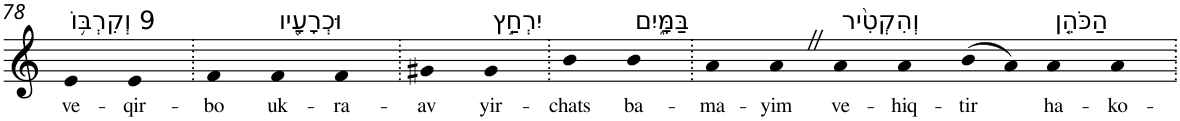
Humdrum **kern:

**kern	**text
*part1	*part1
*staff1	*staff1
*I"Piano	*
*I'Pno	*
!!LO:PB:g=z
*clefG2	*
*k[]	*
=78	=78
!LO:TX:a:t=9 וְקִרְבּ֥וֹ	!
!	!LO:LY:b
4e	ve-
!	!LO:LY:b
4e	-qir-
=79.	=79.
!	!LO:LY:b
4f	-bo
!LO:TX:a:t=וּכְרָעָ֖יו	!
!	!LO:LY:b
4f	uk-
!	!LO:LY:b
4f	-ra-
=80.	=80.
!	!LO:LY:b
4g#X	-av
!LO:TX:a:t=יִרְחַ֣ץ	!
!	!LO:LY:b
4g#	yir-
=81.	=81.
!	!LO:LY:b
4b	-chats
!LO:TX:a:t=בַּמָּ֑יִם	!
!	!LO:LY:b
4b	ba-
=82.	=82.
!	!LO:LY:b
4a	-ma-
!	!LO:LY:b
4aZ	-yim
!LO:TX:a:t=וְהִקְטִ֨יר	!
!	!LO:LY:b
4a	ve-
!	!LO:LY:b
4a	-hiq-
!	!LO:LY:b
(>8b	-tir
8a)	.
!LO:TX:a:t=הַכֹּהֵ֤ן	!
!	!LO:LY:b
4a	ha-
!	!LO:LY:b
4a	-ko-
=.	=.
*-	*-
